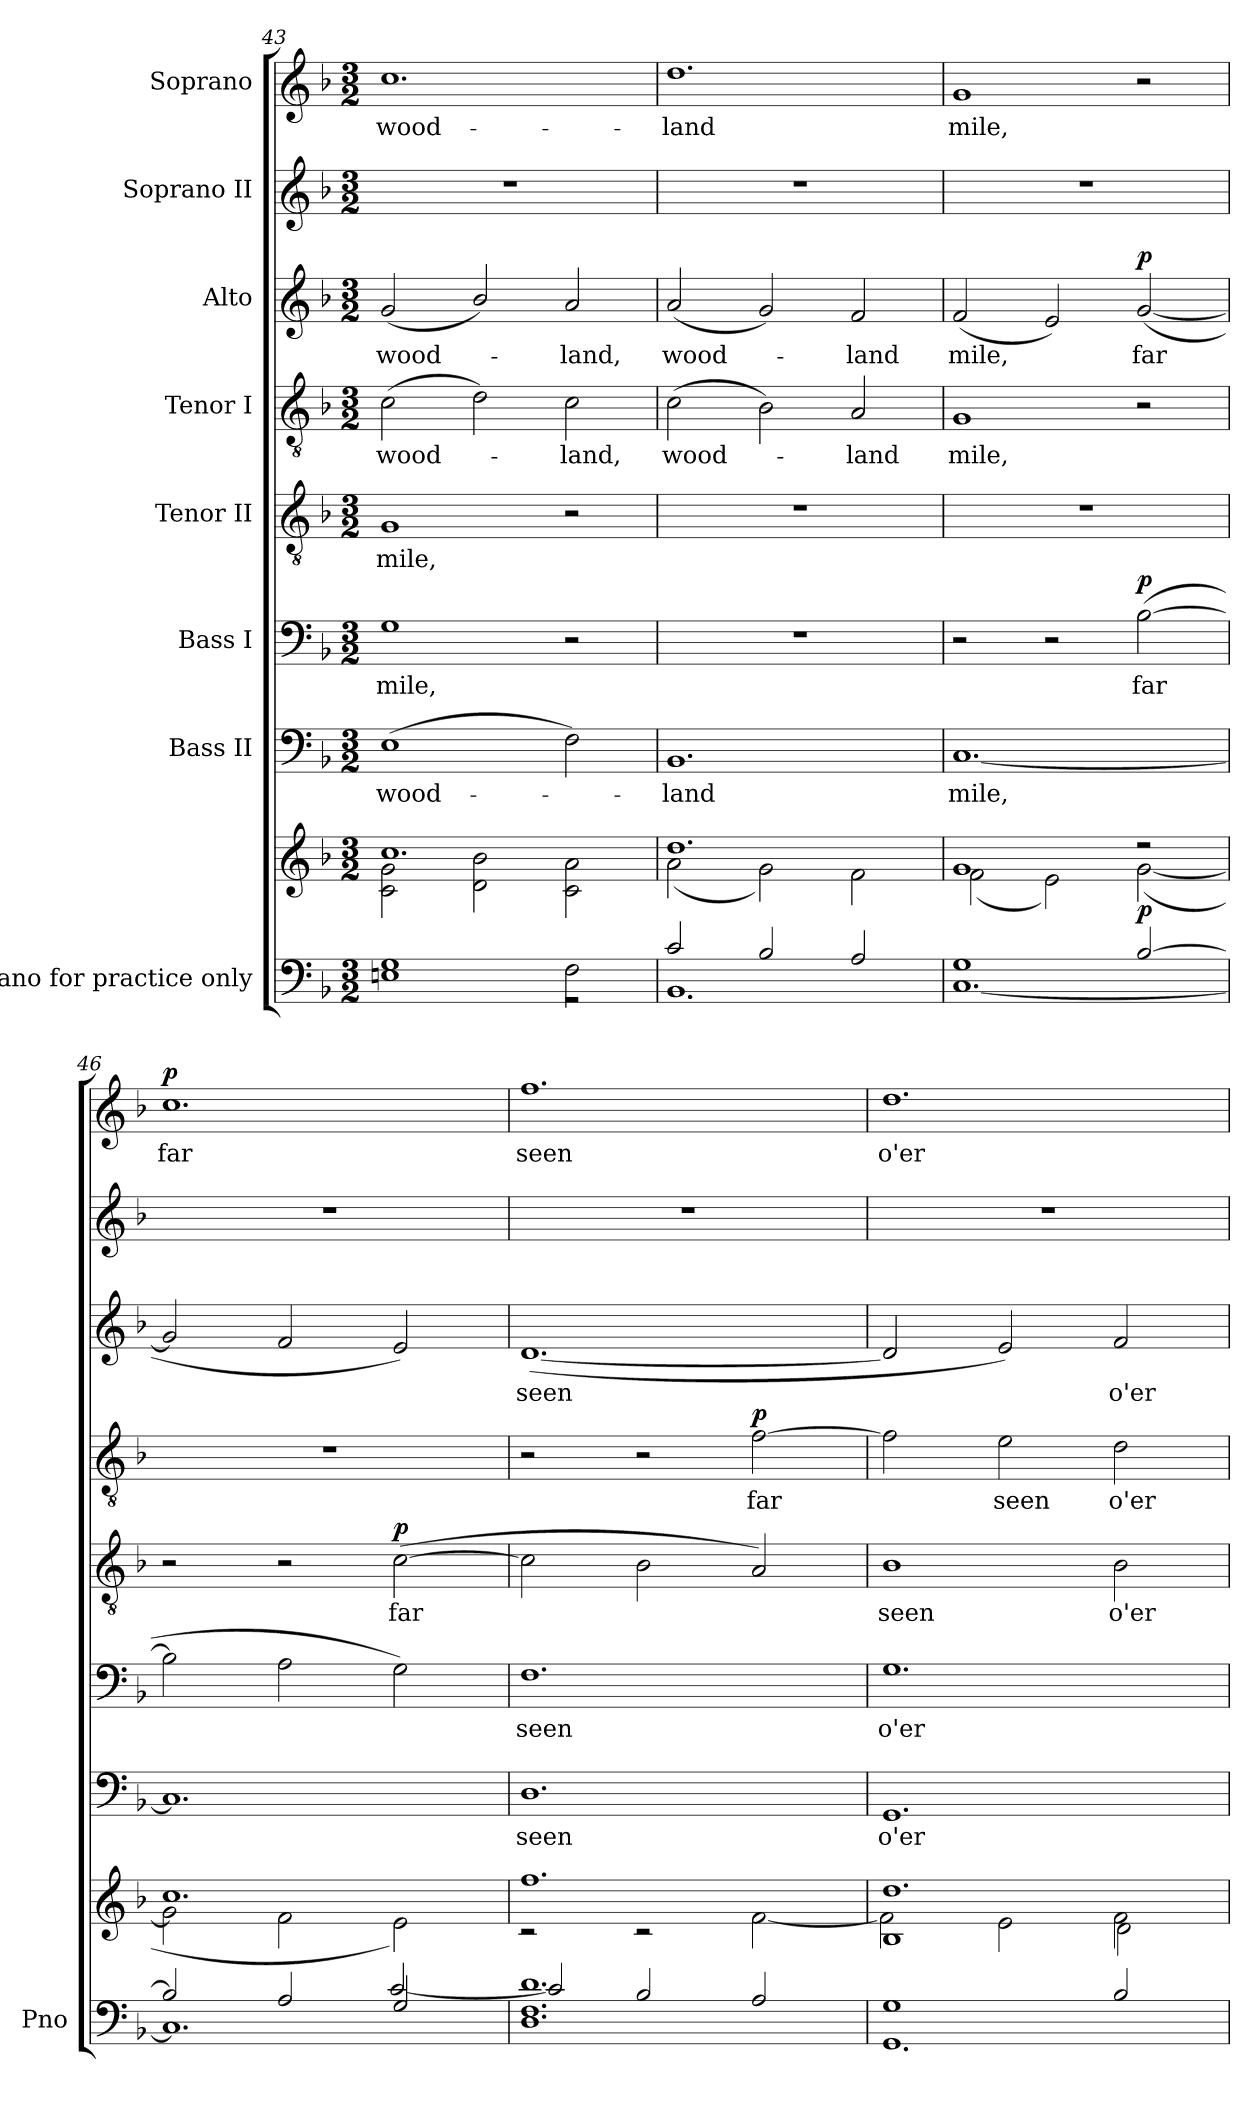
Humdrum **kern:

**kern	**kern	**dynam	**kern	**text	**kern	**text	**dynam	**kern	**text	**dynam	**kern	**text	**dynam	**kern	**text	**dynam	**kern	**kern	**text	**dynam
*part8	*part8	*part8	*part7	*part7	*part6	*part6	*part6	*part5	*part5	*part5	*part4	*part4	*part4	*part3	*part3	*part3	*part2	*part1	*part1	*part1
*staff9	*staff8	*staff8/9	*staff7	*staff7	*staff6	*staff6	*staff6	*staff5	*staff5	*staff5	*staff4	*staff4	*staff4	*staff3	*staff3	*staff3	*staff2	*staff1	*staff1	*staff1
*I"Piano for practice only	*	*	*I"Bass II	*	*I"Bass I	*	*	*I"Tenor II	*	*	*I"Tenor I	*	*	*I"Alto	*	*	*I"Soprano II	*I"Soprano	*	*
*I'Pno	*	*	*	*	*	*	*	*	*	*	*	*	*	*	*	*	*	*	*	*
*clefF4	*clefG2	*	*clefF4	*	*clefF4	*	*	*clefGv2	*	*	*clefGv2	*	*	*clefG2	*	*	*clefG2	*clefG2	*	*
*k[b-]	*k[b-]	*	*k[b-]	*	*k[b-]	*	*	*k[b-]	*	*	*k[b-]	*	*	*k[b-]	*	*	*k[b-]	*k[b-]	*	*
*M3/2	*M3/2	*	*M3/2	*	*M3/2	*	*	*M3/2	*	*	*M3/2	*	*	*M3/2	*	*	*M3/2	*M3/2	*	*
=43	=43	=43	=43	=43	=43	=43	=43	=43	=43	=43	=43	=43	=43	=43	=43	=43	=43	=43	=43	=43
*^	*^	*	*	*	*	*	*	*	*	*	*	*	*	*	*	*	*	*	*	*
!	!	!	!	!	!	!LO:LY:b	!	!LO:LY:b	!	!	!LO:LY:b	!	!	!LO:LY:b	!	!	!LO:LY:b	!	!	!	!LO:LY:b	!
1G	1En	1.cc	2c\ 2g\	.	(1E	wood-	1G	mile,	.	1G	mile,	.	(2c\	wood-	.	(2g/	wood-	.	1.r	1.cc	wood-	.
.	.	.	2d\ 2b-\	.	.	.	.	.	.	.	.	.	2d\)	.	.	2b-/)	.	.	.	.	.	.
!	!	!	!	!	!	!	!	!	!	!	!	!	!	!LO:LY:b	!	!	!LO:LY:b	!	!	!	!	!
2F\	2r	.	2c\ 2a\	.	2F\)	.	2r	.	.	2r	.	.	2c\	-land,	.	2a/	-land,	.	.	.	.	.
=44	=44	=44	=44	=44	=44	=44	=44	=44	=44	=44	=44	=44	=44	=44	=44	=44	=44	=44	=44	=44	=44	=44
!	!	!	!	!	!	!LO:LY:b	!	!	!	!	!	!	!	!LO:LY:b	!	!	!LO:LY:b	!	!	!	!LO:LY:b	!
2c/	1.BB-	1.dd	(<2a\	.	1.BB-	-land	1.r	.	.	1.r	.	.	(2c\	wood-	.	(2a/	wood-	.	1.r	1.dd	-land	.
2B-/	.	.	2g\)	.	.	.	.	.	.	.	.	.	2B-\)	.	.	2g/)	.	.	.	.	.	.
!	!	!	!	!	!	!	!	!	!	!	!	!	!	!LO:LY:b	!	!	!LO:LY:b	!	!	!	!	!
2A/	.	.	2f\	.	.	.	.	.	.	.	.	.	2A/	-land	.	2f/	-land	.	.	.	.	.
=45	=45	=45	=45	=45	=45	=45	=45	=45	=45	=45	=45	=45	=45	=45	=45	=45	=45	=45	=45	=45	=45	=45
!	!	!	!	!	!	!LO:LY:b	!	!	!	!	!	!	!	!LO:LY:b	!	!	!LO:LY:b	!	!	!	!LO:LY:b	!
1G	[1.C	1g	(2f\	.	[1.C	mile,	2r	.	.	1.r	.	.	1G	mile,	.	(2f/	-mile,	.	1.r	1g	mile,	.
.	.	.	2e\)	.	.	.	2r	.	.	.	.	.	.	.	.	2e/)	.	.	.	.	.	.
!	!	!	!	!LO:DY:b	!	!	!	!LO:LY:b	!LO:DY:a	!	!	!	!	!	!	!	!LO:LY:b	!LO:DY:a	!	!	!	!
[2B-/	.	2r	([2g\	p	.	.	([2B-\	far	p	.	.	.	2r	.	.	([2g/	far	p	.	2r	.	.
!!LO:PB:g=z
=46	=46	=46	=46	=46	=46	=46	=46	=46	=46	=46	=46	=46	=46	=46	=46	=46	=46	=46	=46	=46	=46	=46
*	*^	*	*	*	*	*	*	*	*	*	*	*	*	*	*	*	*	*	*	*	*	*
!	!	!	!	!	!	!	!	!	!	!	!	!	!	!	!	!	!	!	!	!	!	!LO:LY:b	!LO:DY:a
2B-/]	1ryy	1.C]	1.cc	2g\]	.	1.C]	.	2B-\]	.	.	2r	.	.	1.r	.	.	2g/]	.	.	1.r	1.cc	far	p
2A/	.	.	.	2f\	.	.	.	2A\	.	.	2r	.	.	.	.	.	2f/	.	.	.	.	.	.
!	!	!	!	!	!	!	!	!	!	!	!	!LO:LY:b	!LO:DY:a	!	!	!	!	!	!	!	!	!	!
2G/	[2c/	.	.	2e\)	.	.	.	2G\)	.	.	([2c\	far	p	.	.	.	2e/)	.	.	.	.	.	.
*	*v	*v	*	*	*	*	*	*	*	*	*	*	*	*	*	*	*	*	*	*	*	*	*
=47	=47	=47	=47	=47	=47	=47	=47	=47	=47	=47	=47	=47	=47	=47	=47	=47	=47	=47	=47	=47	=47	=47
!	!	!	!	!	!	!LO:LY:b	!	!LO:LY:b	!	!	!	!	!	!	!	!	!LO:LY:b	!	!	!	!LO:LY:b	!
1.D 1.F 1.d	2c/]	1.ff	2r	.	1.D	seen	1.F	seen	.	2c\]	.	.	2r	.	.	(<[1.d	seen	.	1.r	1.ff	seen	.
.	2B-/	.	2r	.	.	.	.	.	.	2B-\	.	.	2r	.	.	.	.	.	.	.	.	.
!	!	!	!	!	!	!	!	!	!	!	!	!	!	!LO:LY:b	!LO:DY:a	!	!	!	!	!	!	!
.	2A/	.	[2f\	.	.	.	.	.	.	2A/)	.	.	[2f\	far	p	.	.	.	.	.	.	.
=48	=48	=48	=48	=48	=48	=48	=48	=48	=48	=48	=48	=48	=48	=48	=48	=48	=48	=48	=48	=48	=48	=48
*	*	*	*^	*	*	*	*	*	*	*	*	*	*	*	*	*	*	*	*	*	*	*
!	!	!	!	!	!	!	!LO:LY:b	!	!LO:LY:b	!	!	!LO:LY:b	!	!	!	!	!	!	!	!	!	!LO:LY:b	!
1G	1.GG	1.dd	1B-	2f\]	.	1.GG	o'er	1.G	o'er	.	1B-	seen	.	2f\]	.	.	2d/]	.	.	1.r	1.dd	o'er	.
!	!	!	!	!	!	!	!	!	!	!	!	!	!	!	!LO:LY:b	!	!	!	!	!	!	!	!
.	.	.	.	2e\	.	.	.	.	.	.	.	.	.	2e\	seen	.	2e/)	.	.	.	.	.	.
!	!	!	!	!	!	!	!	!	!	!	!	!LO:LY:b	!	!	!LO:LY:b	!	!	!LO:LY:b	!	!	!	!	!
2B-/	.	.	2f\	2d\	.	.	.	.	.	.	2B-\	o'er	.	2d\	o'er	.	2f/	o'er	.	.	.	.	.
*v	*v	*	*	*	*	*	*	*	*	*	*	*	*	*	*	*	*	*	*	*	*	*	*
*	*v	*v	*v	*	*	*	*	*	*	*	*	*	*	*	*	*	*	*	*	*	*	*
=	=	=	=	=	=	=	=	=	=	=	=	=	=	=	=	=	=	=	=	=
*-	*-	*-	*-	*-	*-	*-	*-	*-	*-	*-	*-	*-	*-	*-	*-	*-	*-	*-	*-	*-
